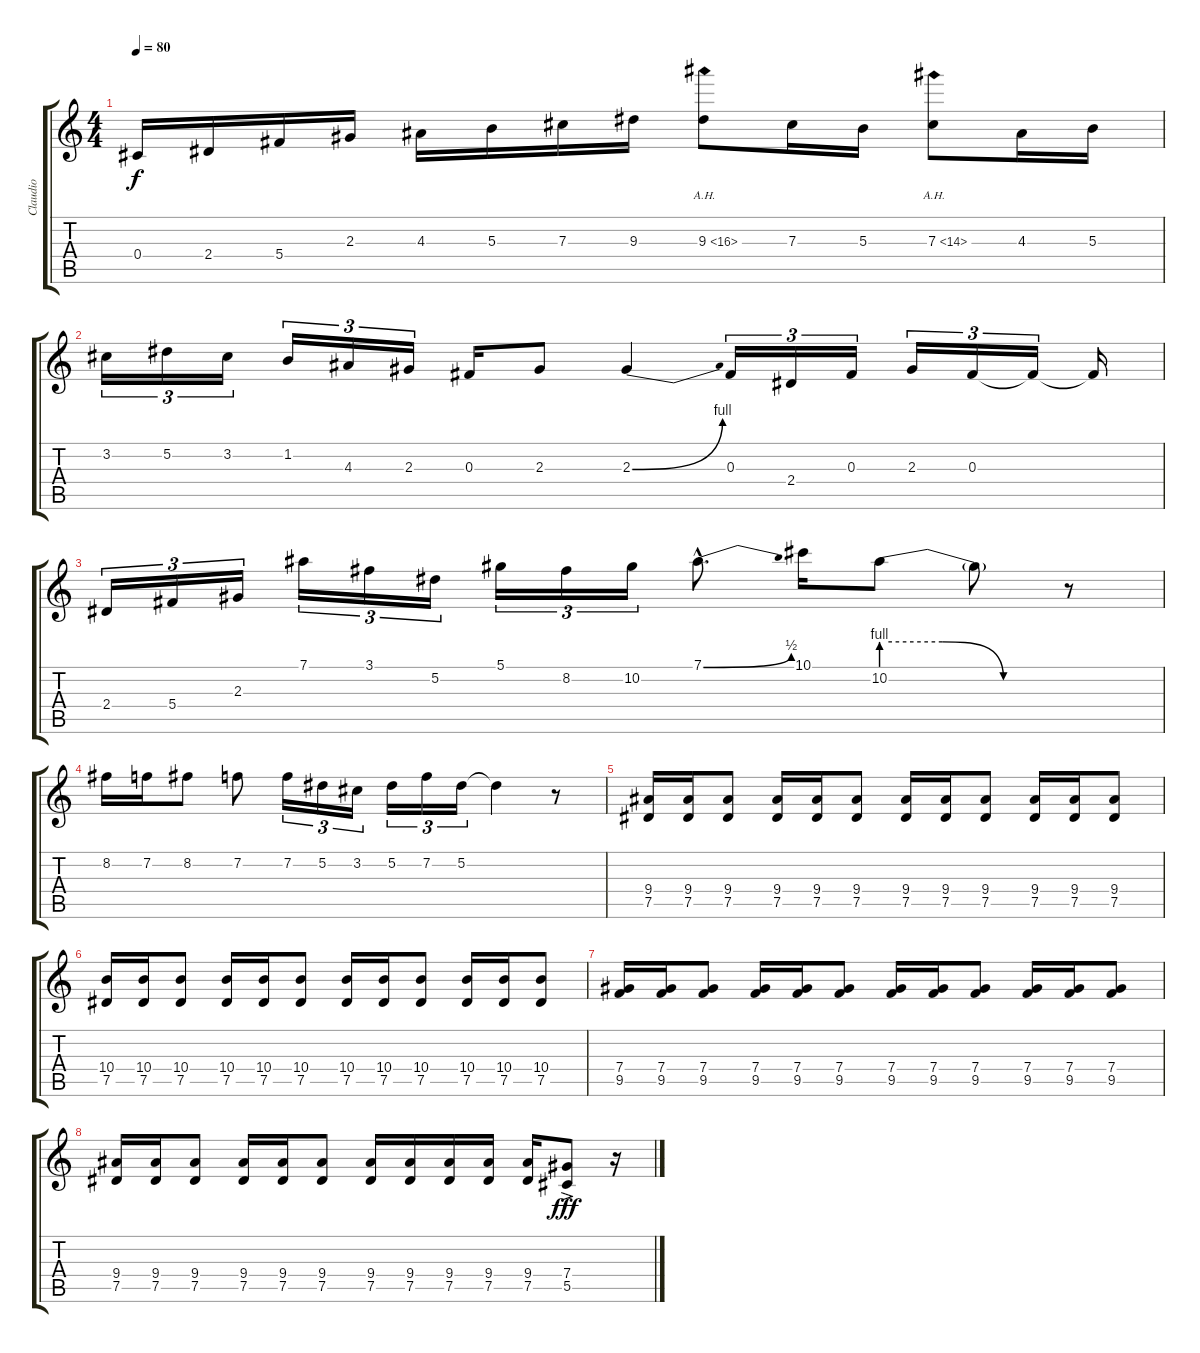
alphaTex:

\track ("Claudio" "Claudio") {instrument distortionguitar}
\staff {score tabs}
\tuning (Eb4 Bb3 Gb3 Db3 Ab2 Eb2) {hide}
\ts (4 4)
\tempo 80
\clef g2
\ks c
0.4.16{dy f} 2.4.16 5.4.16 2.3.16 4.3.16 5.3.16 7.3.16 9.3.16 9.3{ah 7}.8 7.3.16 5.3.16 7.3{ah 7}.8 4.3.16 5.3.16 |
3.2.16{tu (3 2)} 5.2.16{tu (3 2)} 3.2.16{tu (3 2)} 1.2.16{tu (3 2)} 4.3.16{tu (3 2)} 2.3.16{tu (3 2)} 0.3.16 2.3.8 2.3{be (bend 0 0 60 4)}.4 0.3.16{tu (3 2)} 2.4.16{tu (3 2)} 0.3.16{tu (3 2)} 2.3.16{tu (3 2)} 0.3.16{tu (3 2)} 0.3{t}.16{tu (3 2)} 0.3{t}.16 |
2.4.16{tu (3 2)} 5.4.16{tu (3 2)} 2.3.16{tu (3 2)} 7.1.16{tu (3 2)} 3.1.16{tu (3 2)} 5.2.16{tu (3 2)} 5.1.16{tu (3 2)} 8.2.16{tu (3 2)} 10.2.16{tu (3 2)} 7.1{be (bend 0 0 60 2) hac}.8{d} 10.1.16 10.2{be (custom 0 4 20 4 40 0 60 0)}.8 10.2{t}.8 r.8 |
8.2.16 7.2.16 8.2.8 7.2.8 7.2.16{tu (3 2)} 5.2.16{tu (3 2)} 3.2.16{tu (3 2)} 5.2.16{tu (3 2)} 7.2.16{tu (3 2)} 5.2.16{tu (3 2)} 5.2{t}.4 r.8 |
(9.4 7.5).16 (9.4 7.5).16 (9.4 7.5).8 (9.4 7.5).16 (9.4 7.5).16 (9.4 7.5).8 (9.4 7.5).16 (9.4 7.5).16 (9.4 7.5).8 (9.4 7.5).16 (9.4 7.5).16 (9.4 7.5).8 |
(10.4 7.5).16 (10.4 7.5).16 (10.4 7.5).8 (10.4 7.5).16 (10.4 7.5).16 (10.4 7.5).8 (10.4 7.5).16 (10.4 7.5).16 (10.4 7.5).8 (10.4 7.5).16 (10.4 7.5).16 (10.4 7.5).8 |
(7.4 9.5).16 (7.4 9.5).16 (7.4 9.5).8 (7.4 9.5).16 (7.4 9.5).16 (7.4 9.5).8 (7.4 9.5).16 (7.4 9.5).16 (7.4 9.5).8 (7.4 9.5).16 (7.4 9.5).16 (7.4 9.5).8 |
(9.4 7.5).16 (9.4 7.5).16 (9.4 7.5).8 (9.4 7.5).16 (9.4 7.5).16 (9.4 7.5).8 (9.4 7.5).16 (9.4 7.5).16 (9.4 7.5).16 (9.4 7.5).16 (9.4 7.5).16 (7.4{ac} 5.5{ac}).8{dy fff} r.16
